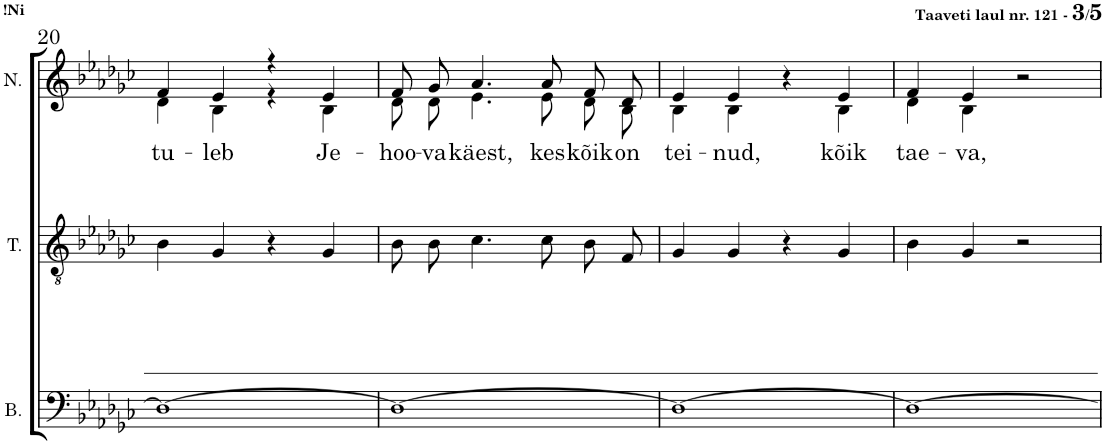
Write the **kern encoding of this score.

**kern	**kern	**kern	**text
*part3	*part2	*part1	*part1
*staff3	*staff2	*staff1	*staff1
*I"Bass	*I"Tenor	*I"Naised	*
*I'B.	*I'T.	*I'N.	*
!!LO:PB:g=z
*clefF4	*clefGv2	*clefG2	*
*k[b-e-a-d-g-c-]	*k[b-e-a-d-g-c-]	*k[b-e-a-d-g-c-]	*
*M2/2	*M2/2	*M2/2	*
*met(c|)	*met(c|)	*met(c|)	*
=20	=20	=20	=20
!	!	!	!LO:LY:b
*	*	*^	*
1D-_	4B-\	4f/	4d-\	tu-
!	!	!	!	!LO:LY:b
.	4G-/	4e-/	4B-\	-leb
.	4r	4r	4r	.
!	!	!	!	!LO:LY:b
.	4G-/	4e-/	4B-\	Je-
=21	=21	=21	=21	=21
!	!	!	!	!LO:LY:b
1D-_	8B-\L	8f/L	8d-\L	-hoo-
!	!	!	!	!LO:LY:b
.	8B-\J	8g-/J	8d-\J	-va
!	!	!	!	!LO:LY:b
.	4.c-\	4.a-/	4.e-\	käest,
!	!	!	!	!LO:LY:b
.	8c-/L	8a-/L	8e-\L	kes
!	!	!	!	!LO:LY:b
.	8B-/	8f/	8d-\	kõik
!	!	!	!	!LO:LY:b
.	8F/J	8d-/J	8B-\J	on
=22	=22	=22	=22	=22
!	!	!	!	!LO:LY:b
1D-_	4G-/	4e-/	4B-\	tei-
!	!	!	!	!LO:LY:b
.	4G-/	4e-/	4B-\	-nud,
.	4r	4r	4ryy	.
!	!	!	!	!LO:LY:b
.	4G-/	4e-/	4B-\	kõik
=23	=23	=23	=23	=23
!	!	!	!	!LO:LY:b
1D-_	4B-\	4f/	4d-\	tae-
!	!	!	!	!LO:LY:b
.	4G-/	4e-/	4B-\	-va,
.	2r	2r	2ryy	.
*	*	*v	*v	*
=	=	=	=
*-	*-	*-	*-
